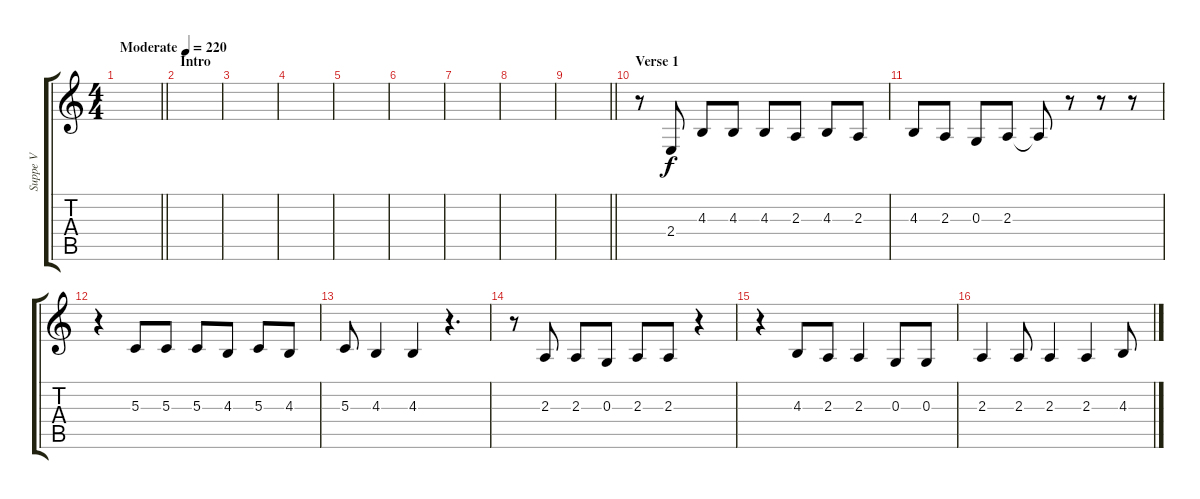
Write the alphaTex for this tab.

\track ("Suppe V" "Suppe V") {instrument englishhorn}
\staff {score tabs}
\tuning (E4 B3 G3 D3 A2 E2) {hide}
\ts (4 4)
\tempo (220 "Moderate")
\clef g2
\barLineRight lightlight
\ks c
|
\section ("" "Intro")
|
|
|
|
|
|
|
\barLineRight lightlight
|
\section ("" "Verse 1")
r.8 2.4.8 4.3.8 4.3.8 4.3.8 2.3.8 4.3.8 2.3.8 |
4.3.8 2.3.8 0.3.8 2.3.8 2.3{t}.8 r.8 r.8 r.8 |
r.4 5.3.8 5.3.8 5.3.8 4.3.8 5.3.8 4.3.8 |
5.3.8 4.3.4 4.3.4 r.4{d} |
r.8 2.3.8 2.3.8 0.3.8 2.3.8 2.3.8 r.4 |
r.4 4.3.8 2.3.8 2.3.4 0.3.8 0.3.8 |
2.3.4 2.3.8 2.3.4 2.3.4 4.3.8
